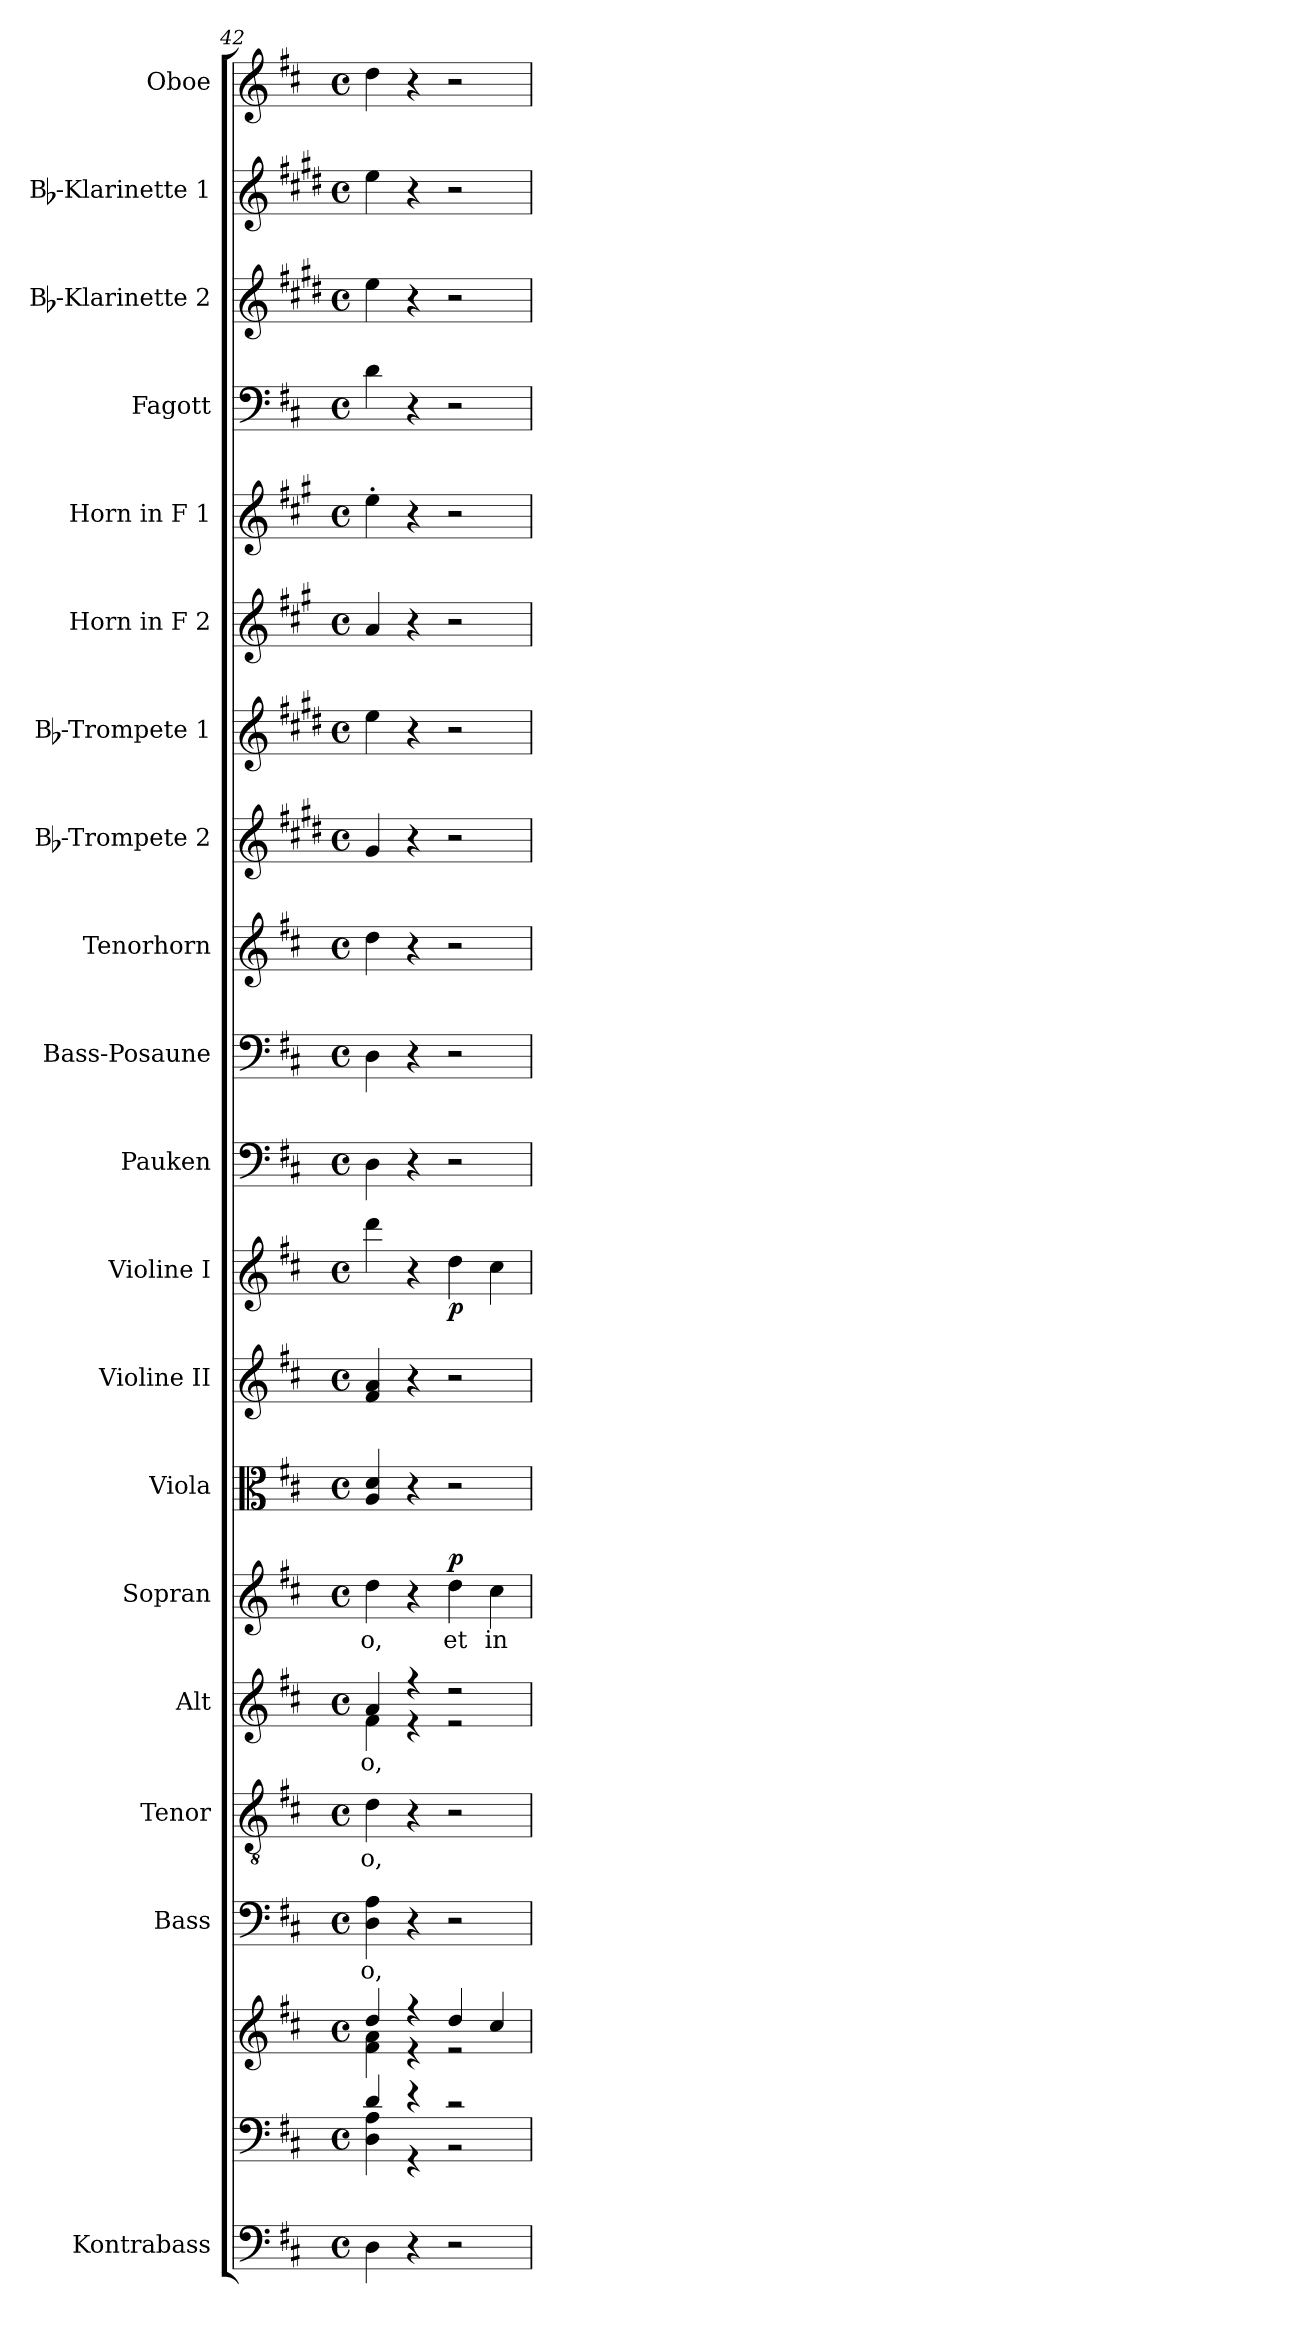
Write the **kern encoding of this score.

**kern	**kern	**kern	**kern	**text	**kern	**text	**kern	**text	**kern	**text	**dynam	**kern	**kern	**kern	**dynam	**kern	**kern	**kern	**kern	**kern	**kern	**kern	**kern	**kern	**kern	**kern
*part20	*part19	*part19	*part18	*part18	*part17	*part17	*part16	*part16	*part15	*part15	*part15	*part14	*part13	*part12	*part12	*part11	*part10	*part9	*part8	*part7	*part6	*part5	*part4	*part3	*part2	*part1
*staff21	*staff20	*staff19	*staff18	*staff18	*staff17	*staff17	*staff16	*staff16	*staff15	*staff15	*staff15	*staff14	*staff13	*staff12	*staff12	*staff11	*staff10	*staff9	*staff8	*staff7	*staff6	*staff5	*staff4	*staff3	*staff2	*staff1
*I"Kontrabass	*	*	*I"Bass	*	*I"Tenor	*	*I"Alt	*	*I"Sopran	*	*	*I"Viola	*I"Violine II	*I"Violine I	*	*I"Pauken	*I"Bass-Posaune	*I"Tenorhorn	*I"Bb-Trompete 2	*I"Bb-Trompete 1	*I"Horn in F 2	*I"Horn in F 1	*I"Fagott	*I"Bb-Klarinette 2	*I"Bb-Klarinette 1	*I"Oboe
*I'Kb.	*	*	*I'B.	*	*I'T.	*	*I'A.	*	*I'S.	*	*	*I'Vla.	*I'Vl. II	*I'Vl. I	*	*I'Pk.	*I'B. Pos.	*I'T. Hrn.	*I'Bb Trp. 2	*I'Bb Trp. 1	*	*	*I'Fg.	*I'Bb Kl. 2	*I'Bb Kl. 1	*I'Ob.
*clefF4	*clefF4	*clefG2	*clefF4	*	*clefGv2	*	*clefG2	*	*clefG2	*	*	*clefC3	*clefG2	*clefG2	*	*clefF4	*clefF4	*clefG2	*clefG2	*clefG2	*clefG2	*clefG2	*clefF4	*clefG2	*clefG2	*clefG2
*ITrd7c12	*	*	*	*	*	*	*	*	*	*	*	*	*	*	*	*	*	*ITrd8c14	*ITrd1c2	*ITrd1c2	*ITrd4c7	*ITrd4c7	*	*ITrd1c2	*ITrd1c2	*
*k[f#c#]	*k[f#c#]	*k[f#c#]	*k[f#c#]	*	*k[f#c#]	*	*k[f#c#]	*	*k[f#c#]	*	*	*k[f#c#]	*k[f#c#]	*k[f#c#]	*	*k[f#c#]	*k[f#c#]	*k[f#c#]	*k[f#c#]	*k[f#c#]	*k[f#c#]	*k[f#c#]	*k[f#c#]	*k[f#c#]	*k[f#c#]	*k[f#c#]
*D:	*D:	*D:	*D:	*	*D:	*	*D:	*	*D:	*	*	*D:	*D:	*D:	*	*D:	*D:	*D:	*D:	*D:	*D:	*D:	*D:	*D:	*D:	*D:
*M4/4	*M4/4	*M4/4	*M4/4	*	*M4/4	*	*M4/4	*	*M4/4	*	*	*M4/4	*M4/4	*M4/4	*	*M4/4	*M4/4	*M4/4	*M4/4	*M4/4	*M4/4	*M4/4	*M4/4	*M4/4	*M4/4	*M4/4
*met(c)	*met(c)	*met(c)	*met(c)	*	*met(c)	*	*met(c)	*	*met(c)	*	*	*met(c)	*met(c)	*met(c)	*	*met(c)	*met(c)	*met(c)	*met(c)	*met(c)	*met(c)	*met(c)	*met(c)	*met(c)	*met(c)	*met(c)
=42	=42	=42	=42	=42	=42	=42	=42	=42	=42	=42	=42	=42	=42	=42	=42	=42	=42	=42	=42	=42	=42	=42	=42	=42	=42	=42
*	*^	*^	*	*	*	*	*	*	*	*	*	*	*	*	*	*	*	*	*	*	*	*	*	*	*	*
!	!	!	!	!	!	!LO:LY:b	!	!LO:LY:b	!	!LO:LY:b	!	!LO:LY:b	!	!	!	!	!	!	!	!	!	!	!	!	!	!	!	!
*	*	*	*	*	*	*	*	*	*^	*	*	*	*	*	*	*	*	*	*	*	*	*	*	*	*	*	*	*
4DD\	4d/	4D\ 4A\	4dd/	4f#\ 4a\	4D\ 4A\	-o,	4d\	-o,	4a/	4f#\	-o,	4dd\	-o,	.	4A/ 4d/	4f#/ 4a/	4ddd\	.	4D\	4D\	4d\	4f#/	4dd\	4d/	4a'>\	4d\	4dd\	4dd\	4dd\
4r	4r	4r	4r	4r	4r	.	4r	.	4r	4r	.	4r	.	.	4r	4r	4r	.	4r	4r	4r	4r	4r	4r	4r	4r	4r	4r	4r
!	!	!	!	!	!	!	!	!	!	!	!	!	!LO:LY:b	!LO:DY:a	!	!	!	!LO:DY:b	!	!	!	!	!	!	!	!	!	!	!
2r	2r	2r	4dd/	2re	2r	.	2r	.	2r	2r	.	4dd\	et	p	2r	2r	4dd\	p	2r	2r	2r	2r	2r	2r	2r	2r	2r	2r	2r
!	!	!	!	!	!	!	!	!	!	!	!	!	!LO:LY:b	!	!	!	!	!	!	!	!	!	!	!	!	!	!	!	!
.	.	.	4cc#/	.	.	.	.	.	.	.	.	4cc#\	in	.	.	.	4cc#\	.	.	.	.	.	.	.	.	.	.	.	.
*	*v	*v	*	*	*	*	*	*	*v	*v	*	*	*	*	*	*	*	*	*	*	*	*	*	*	*	*	*	*	*
*	*	*v	*v	*	*	*	*	*	*	*	*	*	*	*	*	*	*	*	*	*	*	*	*	*	*	*	*
=	=	=	=	=	=	=	=	=	=	=	=	=	=	=	=	=	=	=	=	=	=	=	=	=	=	=
*-	*-	*-	*-	*-	*-	*-	*-	*-	*-	*-	*-	*-	*-	*-	*-	*-	*-	*-	*-	*-	*-	*-	*-	*-	*-	*-
